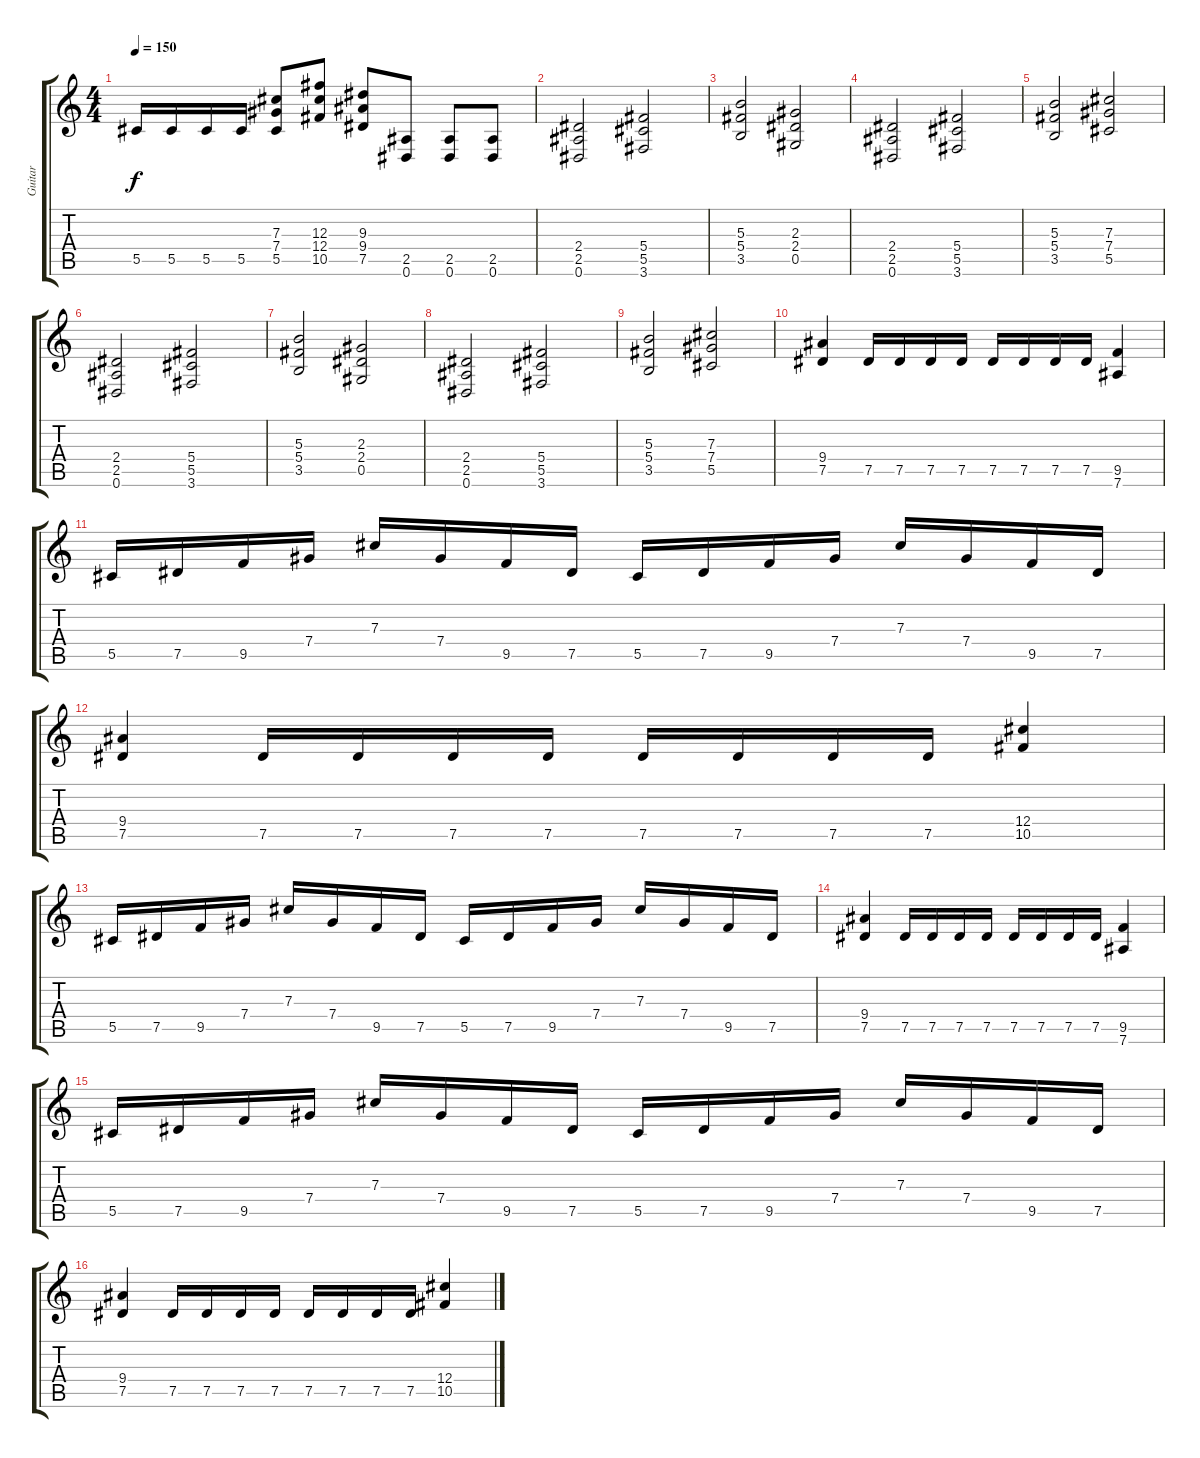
\track ("Guitar" "Guitar") {instrument distortionguitar}
\staff {score tabs}
\tuning (Eb4 Bb3 Gb3 Db3 Ab2 Eb2) {hide}
\ts (4 4)
\tempo 150
\clef g2
\ks c
5.5.16{dy f} 5.5.16 5.5.16 5.5.16 (7.3 7.4 5.5).8 (12.3 12.4 10.5).8 (9.3 9.4 7.5).8 (2.5 0.6).8 (2.5 0.6).8 (2.5 0.6).8 |
(2.4 2.5 0.6).2 (5.4 5.5 3.6).2 |
(5.3 5.4 3.5).2 (2.3 2.4 0.5).2 |
(2.4 2.5 0.6).2 (5.4 5.5 3.6).2 |
(5.3 5.4 3.5).2 (7.3 7.4 5.5).2 |
(2.4 2.5 0.6).2 (5.4 5.5 3.6).2 |
(5.3 5.4 3.5).2 (2.3 2.4 0.5).2 |
(2.4 2.5 0.6).2 (5.4 5.5 3.6).2 |
(5.3 5.4 3.5).2 (7.3 7.4 5.5).2 |
(9.4 7.5).4 7.5.16 7.5.16 7.5.16 7.5.16 7.5.16 7.5.16 7.5.16 7.5.16 (9.5 7.6).4 |
5.5.16 7.5.16 9.5.16 7.4.16 7.3.16 7.4.16 9.5.16 7.5.16 5.5.16 7.5.16 9.5.16 7.4.16 7.3.16 7.4.16 9.5.16 7.5.16 |
(9.4 7.5).4 7.5.16 7.5.16 7.5.16 7.5.16 7.5.16 7.5.16 7.5.16 7.5.16 (12.4 10.5).4 |
5.5.16 7.5.16 9.5.16 7.4.16 7.3.16 7.4.16 9.5.16 7.5.16 5.5.16 7.5.16 9.5.16 7.4.16 7.3.16 7.4.16 9.5.16 7.5.16 |
(9.4 7.5).4 7.5.16 7.5.16 7.5.16 7.5.16 7.5.16 7.5.16 7.5.16 7.5.16 (9.5 7.6).4 |
5.5.16 7.5.16 9.5.16 7.4.16 7.3.16 7.4.16 9.5.16 7.5.16 5.5.16 7.5.16 9.5.16 7.4.16 7.3.16 7.4.16 9.5.16 7.5.16 |
(9.4 7.5).4 7.5.16 7.5.16 7.5.16 7.5.16 7.5.16 7.5.16 7.5.16 7.5.16 (12.4 10.5).4
